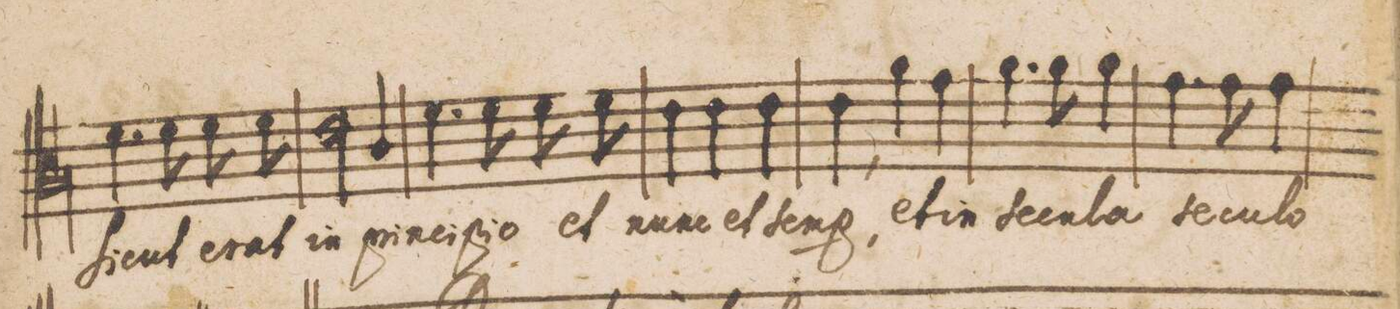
**kern	**text	**text
*I"Altus	*	*
*clefC3	*	*
*k[]	*	*
*met(C|)	*	*
*M3/4	*	*
4.f\	Si-	.
8f\	-cut	.
8f\	e-	.
8f\	-rat	.
=54	=54	=54
2e\	in	.
4c/	prin-	.
=55	=55	=55
4.f\	-ci-	.
8f\	-pi-	.
8f\	-o	.
8f\	et	.
=56	=56	=56
4e\	nunc	.
4e\	et	.
4e\	ſem-	.
=57	=57	=57
4e,\	-p(er),	.
4a\	et	.
4g\	in	.
=58	=58	=58
4.a\	se-	.
8a\	-cu-	.
4a\	-la	.
=59	=59	=59
4.g\	se-	.
8g\	-cu-	.
4g\	-lo-	.
=60	=60	=60
*-	*-	*-
